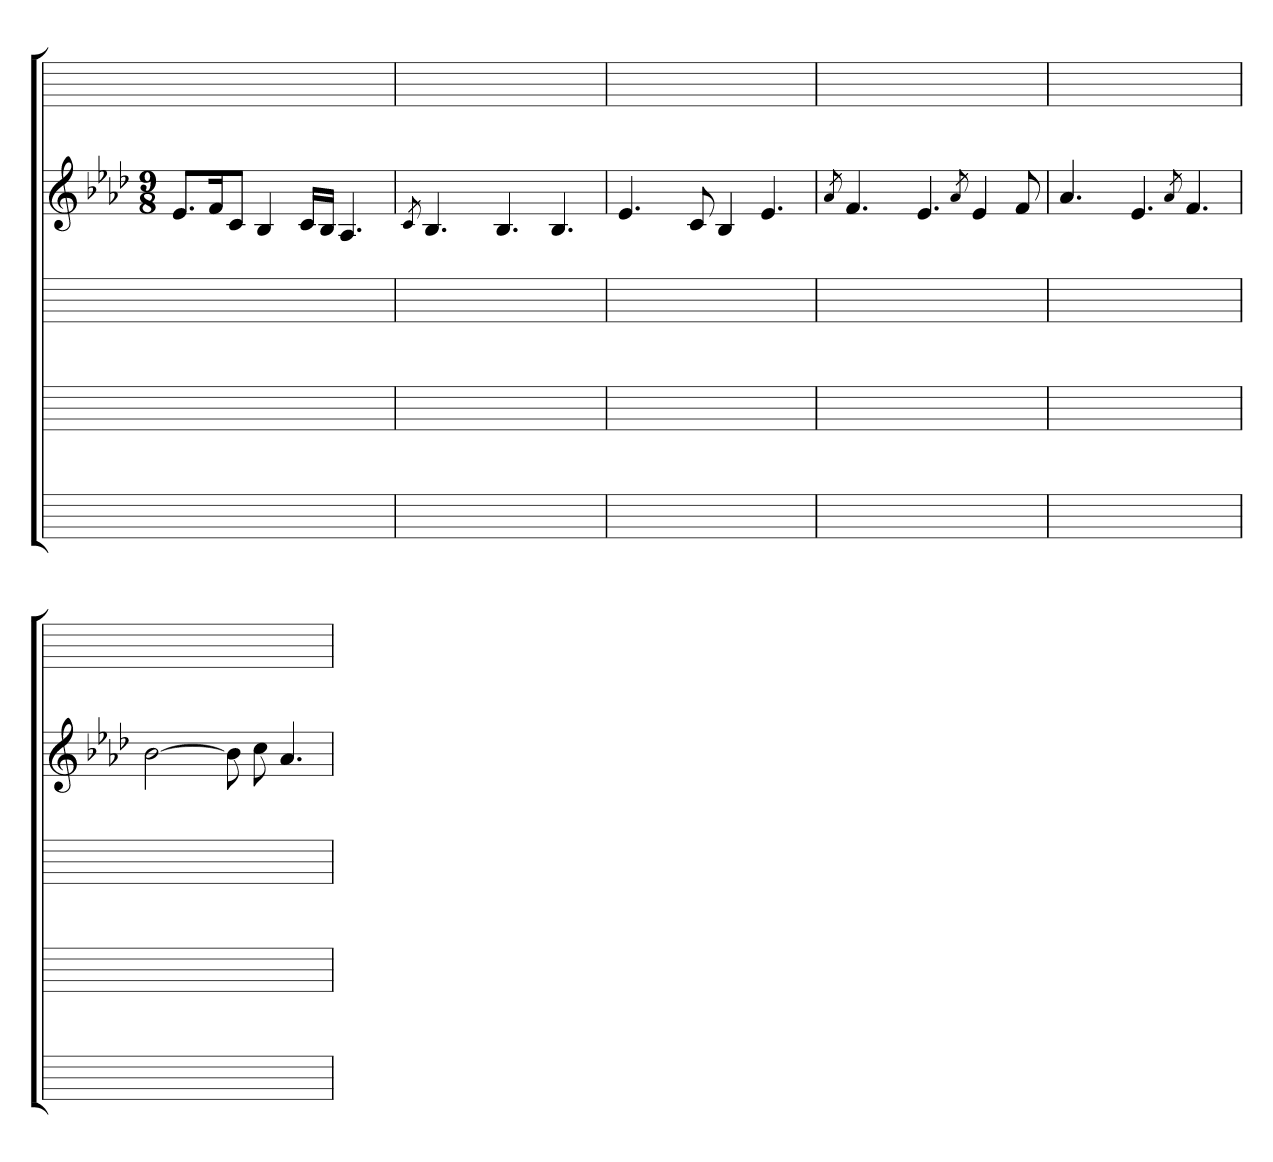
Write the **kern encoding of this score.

**kern	**kern	**kern	**kern	**kern
*part5	*part4	*part3	*part2	*part1
*staff5	*staff4	*staff3	*staff2	*staff1
*	*	*	*clefG2	*
*	*	*	*k[b-e-a-d-]	*
*	*	*	*M9/8	*
=	=	=	=	=
4ryy	4ryy	4ryy	8.e-/L	4ryy
.	.	.	16f/K	.
2..ryy	2..ryy	2..ryy	8c/J	2..ryy
.	.	.	4B-	.
.	.	.	16c/LL	.
.	.	.	16B-/JJ	.
.	.	.	4.A-	.
=	=	=	=	=
.	.	.	8qc	.
4ryy	4ryy	4ryy	4.B-	4ryy
2..ryy	2..ryy	2..ryy	.	2..ryy
.	.	.	4.B-	.
.	.	.	4.B-	.
=	=	=	=	=
4ryy	4ryy	4ryy	4.e-	4ryy
2..ryy	2..ryy	2..ryy	.	2..ryy
.	.	.	8c	.
.	.	.	4B-	.
.	.	.	4.e-	.
=	=	=	=	=
.	.	.	8qa-	.
4ryy	4ryy	4ryy	4.f	4ryy
2..ryy	2..ryy	2..ryy	.	2..ryy
.	.	.	4.e-	.
.	.	.	8qa-	.
.	.	.	4e-	.
.	.	.	8f	.
=	=	=	=	=
4ryy	4ryy	4ryy	4.a-	4ryy
2..ryy	2..ryy	2..ryy	.	2..ryy
.	.	.	4.e-	.
.	.	.	8qa-	.
.	.	.	4.f	.
=	=	=	=	=
4ryy	4ryy	4ryy	[2b-	4ryy
2..ryy	2..ryy	2..ryy	.	2..ryy
.	.	.	8b-]	.
.	.	.	8cc	.
.	.	.	4.a-	.
=	=	=	=	=
*-	*-	*-	*-	*-
